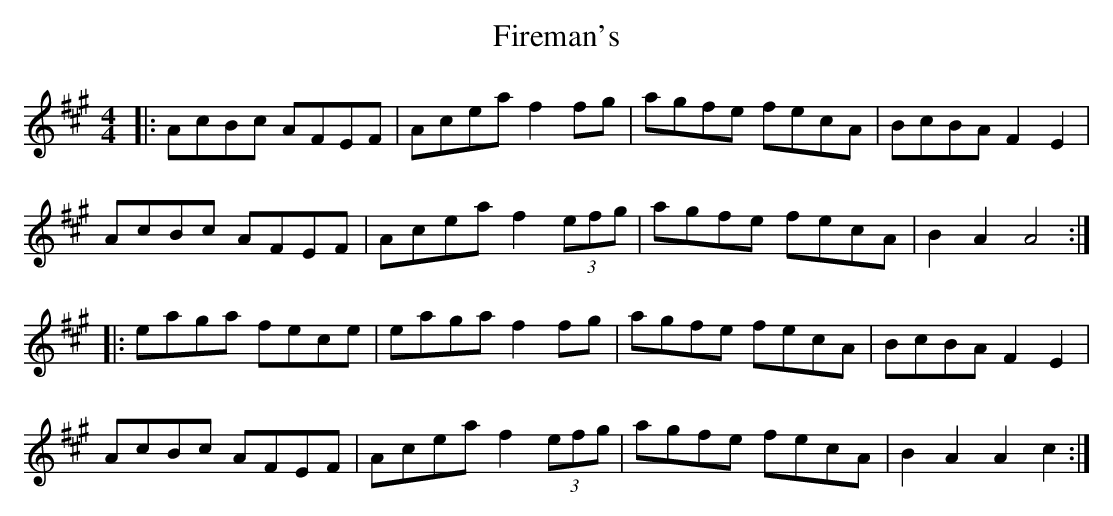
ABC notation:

X:1
T: Fireman's
M: 4/4
L: 1/8
K: Amaj
|:AcBc AFEF|Acea f2fg|agfe fecA|BcBA F2E2|
AcBc AFEF|Acea f2 (3efg|agfe fecA|B2A2 A4:|
|:eaga fece|eaga f2fg|agfe fecA|BcBA F2E2|
AcBc AFEF|Acea f2 (3efg|agfe fecA|B2A2A2c2:|
